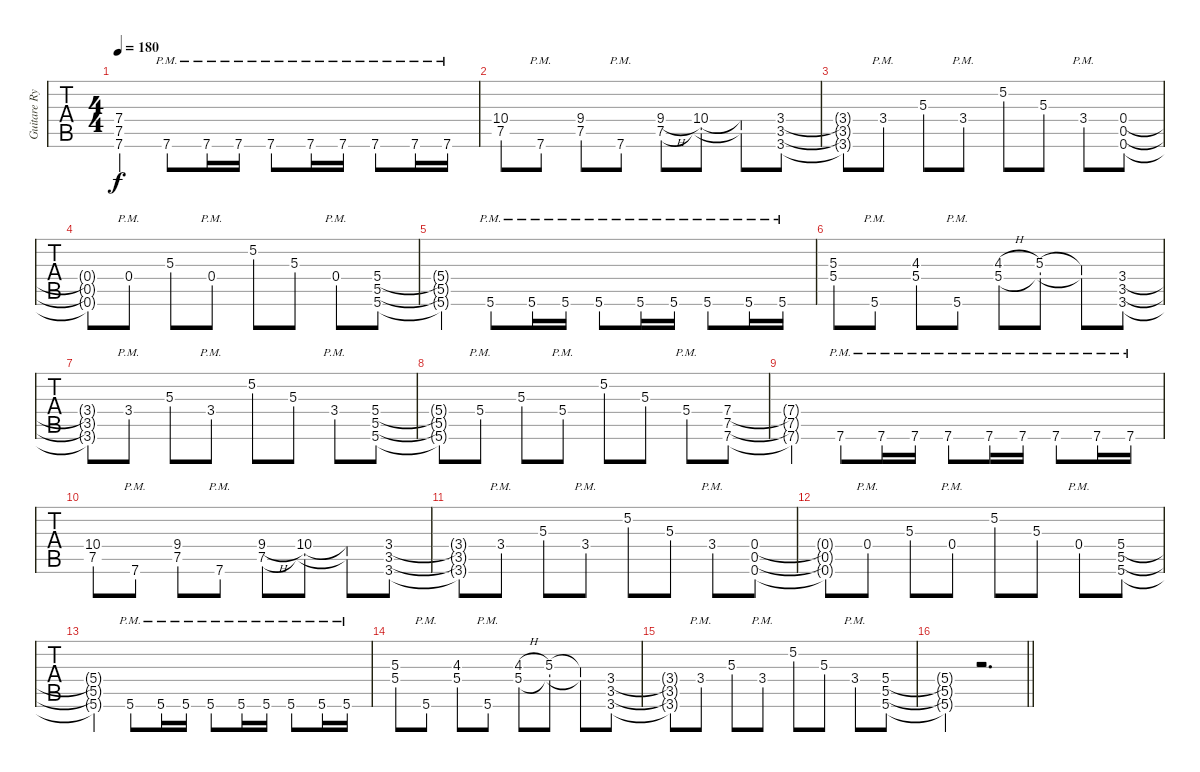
\track ("Guitare Rythm 2" "Guitare Ry") {instrument distortionguitar}
\staff {tabs}
\tuning (D4 A3 F3 C3 G2 C2) {hide}
\ts (4 4)
\tempo 180
\clef g2
\ks c
(7.4{t} 7.5{t} 7.6{t}).4{dy f} 7.6{pm}.8 7.6{pm}.16 7.6{pm}.16 7.6{pm}.8 7.6{pm}.16 7.6{pm}.16 7.6{pm}.8 7.6{pm}.16 7.6{pm}.16 |
(10.4 7.5).8 7.6{pm}.8 (9.4 7.5).8 7.6{pm}.8 (9.4{h} 7.5).8 (10.4 7.5{t}).8 (10.4{t} 7.5{t}).8 (3.4 3.5 3.6).8 |
(3.4{t} 3.5{t} 3.6{t}).8 3.4{pm}.8 5.3.8 3.4{pm}.8 5.2.8 5.3.8 3.4{pm}.8 (0.4 0.5 0.6).8 |
(0.4{t} 0.5{t} 0.6{t}).8 0.4{pm}.8 5.3.8 0.4{pm}.8 5.2.8 5.3.8 0.4{pm}.8 (5.4 5.5 5.6).8 |
(5.4{t} 5.5{t} 5.6{t}).4 5.6{pm}.8 5.6{pm}.16 5.6{pm}.16 5.6{pm}.8 5.6{pm}.16 5.6{pm}.16 5.6{pm}.8 5.6{pm}.16 5.6{pm}.16 |
(5.3 5.4).8 5.6{pm}.8 (4.3 5.4).8 5.6{pm}.8 (4.3{h} 5.4).8 (5.3 5.4{t}).8 (5.3{t} 5.4{t}).8 (3.4 3.5 3.6).8 |
(3.4{t} 3.5{t} 3.6{t}).8 3.4{pm}.8 5.3.8 3.4{pm}.8 5.2.8 5.3.8 3.4{pm}.8 (5.4 5.5 5.6).8 |
(5.4{t} 5.5{t} 5.6{t}).8 5.4{pm}.8 5.3.8 5.4{pm}.8 5.2.8 5.3.8 5.4{pm}.8 (7.4 7.5 7.6).8 |
(7.4{t} 7.5{t} 7.6{t}).4 7.6{pm}.8 7.6{pm}.16 7.6{pm}.16 7.6{pm}.8 7.6{pm}.16 7.6{pm}.16 7.6{pm}.8 7.6{pm}.16 7.6{pm}.16 |
(10.4 7.5).8 7.6{pm}.8 (9.4 7.5).8 7.6{pm}.8 (9.4{h} 7.5).8 (10.4 7.5{t}).8 (10.4{t} 7.5{t}).8 (3.4 3.5 3.6).8 |
(3.4{t} 3.5{t} 3.6{t}).8 3.4{pm}.8 5.3.8 3.4{pm}.8 5.2.8 5.3.8 3.4{pm}.8 (0.4 0.5 0.6).8 |
(0.4{t} 0.5{t} 0.6{t}).8 0.4{pm}.8 5.3.8 0.4{pm}.8 5.2.8 5.3.8 0.4{pm}.8 (5.4 5.5 5.6).8 |
(5.4{t} 5.5{t} 5.6{t}).4 5.6{pm}.8 5.6{pm}.16 5.6{pm}.16 5.6{pm}.8 5.6{pm}.16 5.6{pm}.16 5.6{pm}.8 5.6{pm}.16 5.6{pm}.16 |
(5.3 5.4).8 5.6{pm}.8 (4.3 5.4).8 5.6{pm}.8 (4.3{h} 5.4).8 (5.3 5.4{t}).8 (5.3{t} 5.4{t}).8 (3.4 3.5 3.6).8 |
(3.4{t} 3.5{t} 3.6{t}).8 3.4{pm}.8 5.3.8 3.4{pm}.8 5.2.8 5.3.8 3.4{pm}.8 (5.4 5.5 5.6).8 |
\barLineRight lightlight
(5.4{t} 5.5{t} 5.6{t}).4 r.2{d}
